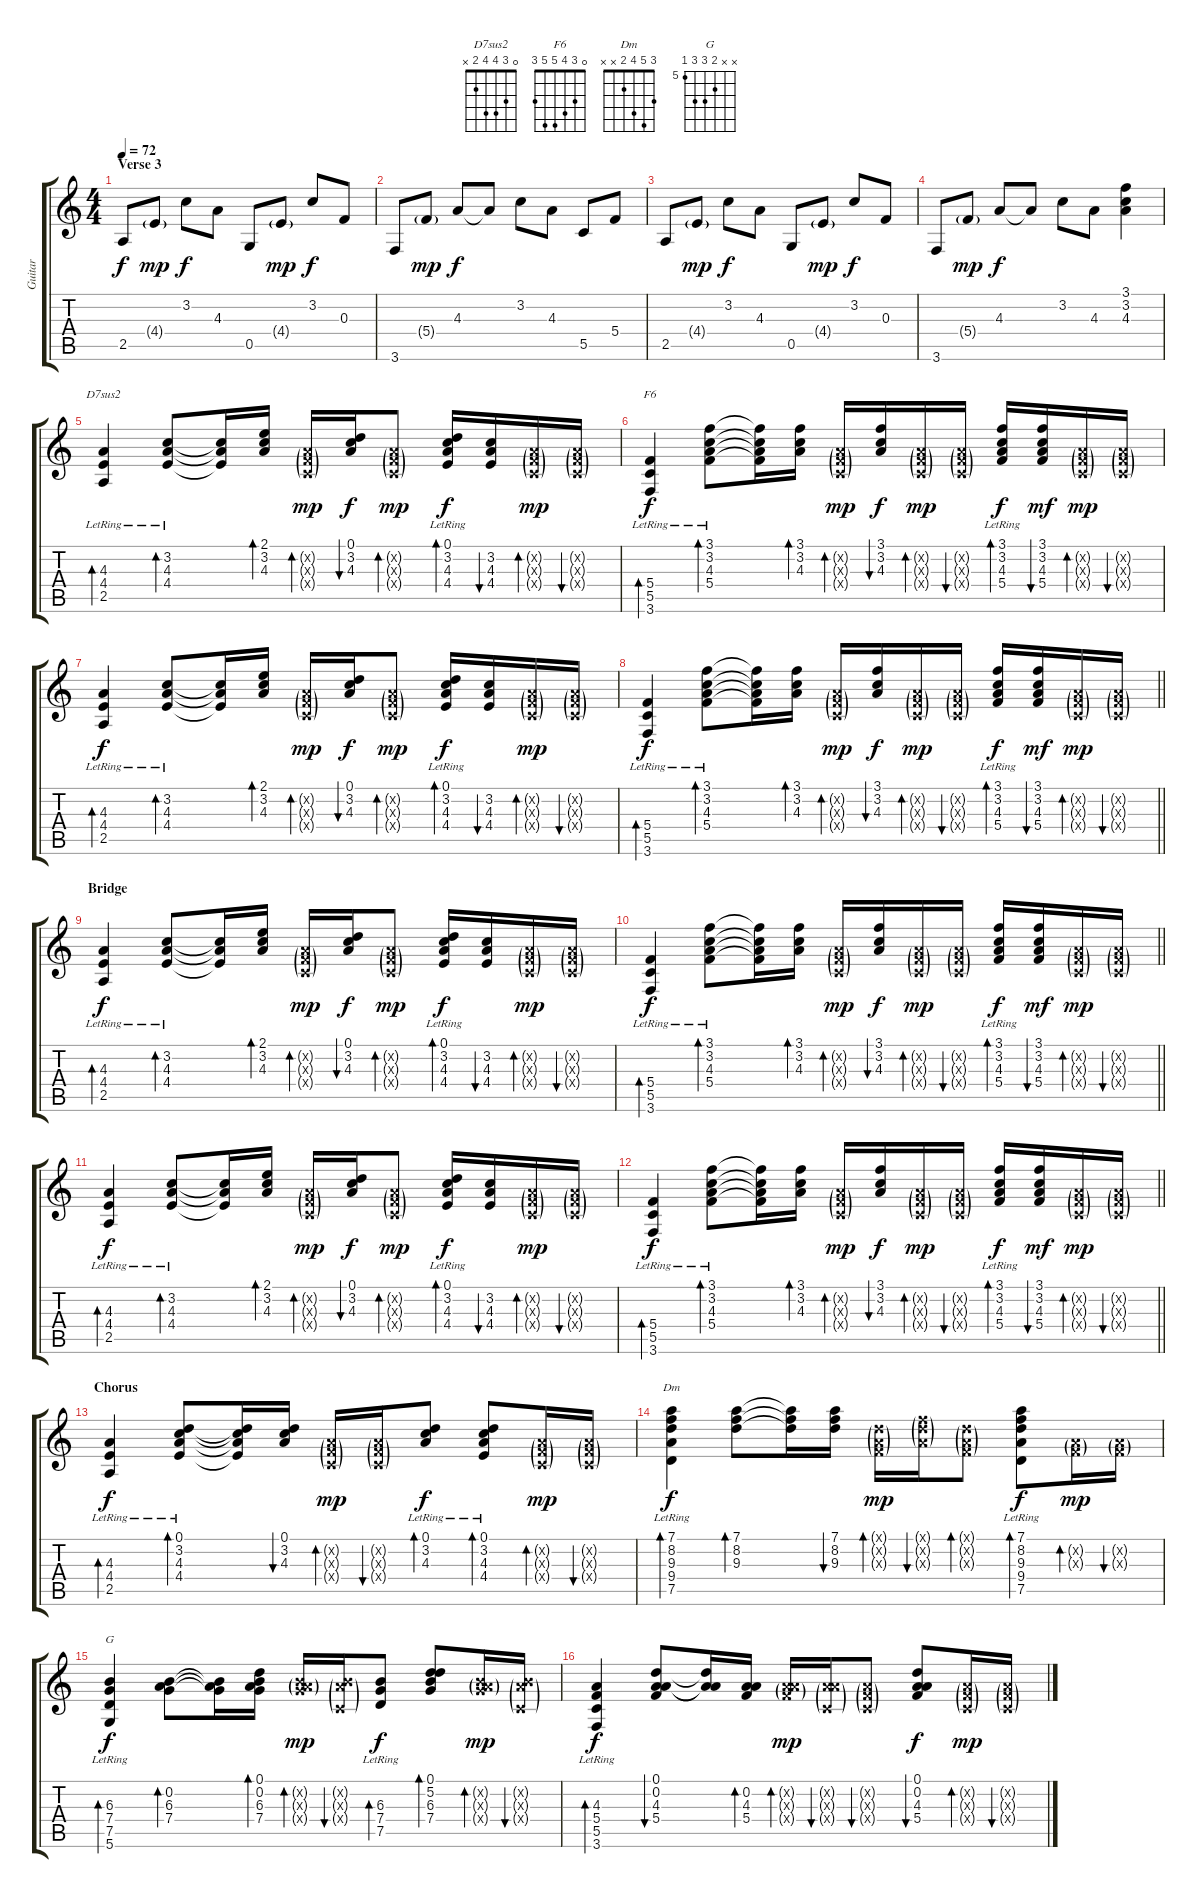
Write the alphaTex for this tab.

\track ("Guitar " "Guitar ") {instrument electricguitarclean}
\staff {score tabs}
\tuning (D4 A3 F3 C3 G2 D2) {hide}
\chord ("D7sus2" 0 3 4 4 2 x)
\chord ("F6" 0 3 4 5 5 3)
\chord ("Dm" 3 5 4 2 x x)
\chord ("G" x x 6 7 7 5) {firstfret 5}
\ts (4 4)
\section ("" "Verse 3")
\tempo 72
\clef g2
\ks c
2.5.8{dy f} 4.4{g}.8{dy mp} 3.2.8{dy f} 4.3.8 0.5.8 4.4{g}.8{dy mp} 3.2.8{dy f} 0.3.8 |
3.6.8 5.4{g}.8{dy mp} 4.3.8{dy f} 4.3{t}.8 3.2.8 4.3.8 5.5.8 5.4.8 |
2.5.8 4.4{g}.8{dy mp} 3.2.8{dy f} 4.3.8 0.5.8 4.4{g}.8{dy mp} 3.2.8{dy f} 0.3.8 |
3.6.8 5.4{g}.8{dy mp} 4.3.8{dy f} 4.3{t}.8 3.2.8 4.3.8 (3.1 3.2 4.3).4 |
(4.3 4.4 2.5{lr}).4{bd 30 ch "D7sus2"} (3.2 4.3 4.4{lr}).8{bd 30} (3.2{t} 4.3{t} 4.4{t}).16 (2.1 3.2 4.3).16{bd 30} (0.2{g x} 0.3{g x} 0.4{g x}).16{bd 30 dy mp} (0.1 3.2 4.3).16{bu 30 dy f} (0.2{g x} 0.3{g x} 0.4{g x}).8{bd 30 dy mp} (0.1 3.2 4.3 4.4{lr}).16{bd 30 dy f} (3.2 4.3 4.4).16{bu 30} (0.2{g x} 0.3{g x} 0.4{g x}).16{bd 30 dy mp} (0.2{g x} 0.3{g x} 0.4{g x}).16{bu 30} |
(5.4 5.5{lr} 3.6).4{bd 30 ch "F6" dy f} (3.1 3.2 4.3 5.4{lr}).8{bd 30} (3.1{t} 3.2{t} 4.3{t} 5.4{t}).16 (3.1 3.2 4.3).16{bd 30} (0.2{g x} 0.3{g x} 0.4{g x}).16{bd 30 dy mp} (3.1 3.2 4.3).16{bu 30 dy f} (0.2{g x} 0.3{g x} 0.4{g x}).16{bd 30 dy mp} (0.2{g x} 0.3{g x} 0.4{g x}).16{bu 30} (3.1 3.2 4.3 5.4{lr}).16{bd 30 dy f} (3.1 3.2 4.3 5.4).16{bu 30 dy mf} (0.2{g x} 0.3{g x} 0.4{g x}).16{bd 30 dy mp} (0.2{g x} 0.3{g x} 0.4{g x}).16{bu 30} |
(4.3 4.4 2.5{lr}).4{bd 30 dy f} (3.2 4.3 4.4{lr}).8{bd 30} (3.2{t} 4.3{t} 4.4{t}).16 (2.1 3.2 4.3).16{bd 30} (0.2{g x} 0.3{g x} 0.4{g x}).16{bd 30 dy mp} (0.1 3.2 4.3).16{bu 30 dy f} (0.2{g x} 0.3{g x} 0.4{g x}).8{bd 30 dy mp} (0.1 3.2 4.3 4.4{lr}).16{bd 30 dy f} (3.2 4.3 4.4).16{bu 30} (0.2{g x} 0.3{g x} 0.4{g x}).16{bd 30 dy mp} (0.2{g x} 0.3{g x} 0.4{g x}).16{bu 30} |
\barLineRight lightlight
(5.4 5.5{lr} 3.6).4{bd 30 dy f} (3.1 3.2 4.3 5.4{lr}).8{bd 30} (3.1{t} 3.2{t} 4.3{t} 5.4{t}).16 (3.1 3.2 4.3).16{bd 30} (0.2{g x} 0.3{g x} 0.4{g x}).16{bd 30 dy mp} (3.1 3.2 4.3).16{bu 30 dy f} (0.2{g x} 0.3{g x} 0.4{g x}).16{bd 30 dy mp} (0.2{g x} 0.3{g x} 0.4{g x}).16{bu 30} (3.1 3.2 4.3 5.4{lr}).16{bd 30 dy f} (3.1 3.2 4.3 5.4).16{bu 30 dy mf} (0.2{g x} 0.3{g x} 0.4{g x}).16{bd 30 dy mp} (0.2{g x} 0.3{g x} 0.4{g x}).16{bu 30} |
\section ("" "Bridge")
(4.3 4.4 2.5{lr}).4{bd 30 dy f} (3.2 4.3 4.4{lr}).8{bd 30} (3.2{t} 4.3{t} 4.4{t}).16 (2.1 3.2 4.3).16{bd 30} (0.2{g x} 0.3{g x} 0.4{g x}).16{bd 30 dy mp} (0.1 3.2 4.3).16{bu 30 dy f} (0.2{g x} 0.3{g x} 0.4{g x}).8{bd 30 dy mp} (0.1 3.2 4.3 4.4{lr}).16{bd 30 dy f} (3.2 4.3 4.4).16{bu 30} (0.2{g x} 0.3{g x} 0.4{g x}).16{bd 30 dy mp} (0.2{g x} 0.3{g x} 0.4{g x}).16{bu 30} |
\barLineRight lightlight
(5.4 5.5{lr} 3.6).4{bd 30 dy f} (3.1 3.2 4.3 5.4{lr}).8{bd 30} (3.1{t} 3.2{t} 4.3{t} 5.4{t}).16 (3.1 3.2 4.3).16{bd 30} (0.2{g x} 0.3{g x} 0.4{g x}).16{bd 30 dy mp} (3.1 3.2 4.3).16{bu 30 dy f} (0.2{g x} 0.3{g x} 0.4{g x}).16{bd 30 dy mp} (0.2{g x} 0.3{g x} 0.4{g x}).16{bu 30} (3.1 3.2 4.3 5.4{lr}).16{bd 30 dy f} (3.1 3.2 4.3 5.4).16{bu 30 dy mf} (0.2{g x} 0.3{g x} 0.4{g x}).16{bd 30 dy mp} (0.2{g x} 0.3{g x} 0.4{g x}).16{bu 30} |
(4.3 4.4 2.5{lr}).4{bd 30 dy f} (3.2 4.3 4.4{lr}).8{bd 30} (3.2{t} 4.3{t} 4.4{t}).16 (2.1 3.2 4.3).16{bd 30} (0.2{g x} 0.3{g x} 0.4{g x}).16{bd 30 dy mp} (0.1 3.2 4.3).16{bu 30 dy f} (0.2{g x} 0.3{g x} 0.4{g x}).8{bd 30 dy mp} (0.1 3.2 4.3 4.4{lr}).16{bd 30 dy f} (3.2 4.3 4.4).16{bu 30} (0.2{g x} 0.3{g x} 0.4{g x}).16{bd 30 dy mp} (0.2{g x} 0.3{g x} 0.4{g x}).16{bu 30} |
\barLineRight lightlight
(5.4 5.5{lr} 3.6).4{bd 30 dy f} (3.1 3.2 4.3 5.4{lr}).8{bd 30} (3.1{t} 3.2{t} 4.3{t} 5.4{t}).16 (3.1 3.2 4.3).16{bd 30} (0.2{g x} 0.3{g x} 0.4{g x}).16{bd 30 dy mp} (3.1 3.2 4.3).16{bu 30 dy f} (0.2{g x} 0.3{g x} 0.4{g x}).16{bd 30 dy mp} (0.2{g x} 0.3{g x} 0.4{g x}).16{bu 30} (3.1 3.2 4.3 5.4{lr}).16{bd 30 dy f} (3.1 3.2 4.3 5.4).16{bu 30 dy mf} (0.2{g x} 0.3{g x} 0.4{g x}).16{bd 30 dy mp} (0.2{g x} 0.3{g x} 0.4{g x}).16{bu 30} |
\section ("" "Chorus")
(4.3 4.4 2.5{lr}).4{bd 30 dy f} (0.1 3.2 4.3 4.4{lr}).8{bd 30} (0.1{t} 3.2{t} 4.3{t} 4.4{t}).16 (0.1 3.2 4.3).16{bu 30} (0.2{g x} 0.3{g x} 0.4{g x}).16{bd 30 dy mp} (0.2{g x} 0.3{g x} 0.4{g x}).16{bu 30} (0.1{lr} 3.2 4.3).8{bd 30 dy f} (0.1 3.2 4.3 4.4{lr}).8{bd 30} (0.2{g x} 0.3{g x} 0.4{g x}).16{bd 30 dy mp} (0.2{g x} 0.3{g x} 0.4{g x}).16{bu 30} |
(7.1 8.2 9.3 9.4{lr} 7.5).4{bd 30 ch "Dm" dy f} (7.1 8.2 9.3).8{bd 30} (7.1{t} 8.2{t} 9.3{t}).16 (7.1 8.2 9.3).16{bu 30} (0.1{g x} 0.2{g x} 0.3{g x}).16{bd 30 dy mp} (3.1{g x} 5.2{g x} 4.3{g x}).16{bu 30} (0.1{g x} 0.2{g x} 0.3{g x}).8{bd 30} (7.1 8.2 9.3 9.4{lr} 7.5).8{bd 30 dy f} (0.2{g x} 0.3{g x}).16{bd 30 dy mp} (0.2{g x} 0.3{g x}).16{bu 30} |
(6.3 7.4 7.5{lr} 5.6{lr}).4{bd 30 ch "G" dy f} (0.2 6.3 7.4).8{bd 30} (0.2{t} 6.3{t} 7.4{t}).16 (0.1 0.2 6.3 7.4).16{bd 30} (0.2{g x} 6.3{g x} 7.4{g x}).16{bd 30 dy mp} (0.2{g x} 6.3{g x} 0.4{g x}).16{bu 30} (6.3 7.4 7.5{lr}).8{bd 30 dy f} (0.1 5.2 6.3 7.4).8{bd 30} (0.2{g x} 6.3{g x} 7.4{g x}).16{bd 30 dy mp} (0.2{g x} 6.3{g x} 0.4{g x}).16{bu 30} |
(4.3 5.4 5.5{lr} 3.6{lr}).4{bd 30 dy f} (0.1 0.2 4.3 5.4).8{bu 30} (0.1{t} 0.2{t} 4.3{t}).16 (0.2 4.3 5.4).16{bd 30} (0.2{g x} 4.3{g x} 5.4{g x}).16{bd 30 dy mp} (0.2{g x} 4.3{g x} 0.4{g x}).16{bu 30} (0.2{g x} 0.3{g x} 0.4{g x}).8{bu 30} (0.1 0.2 4.3 5.4).8{bu 30 dy f} (0.2{g x} 0.3{g x} 0.4{g x}).16{bd 30 dy mp} (0.2{g x} 0.3{g x} 0.4{g x}).16{bu 30}
